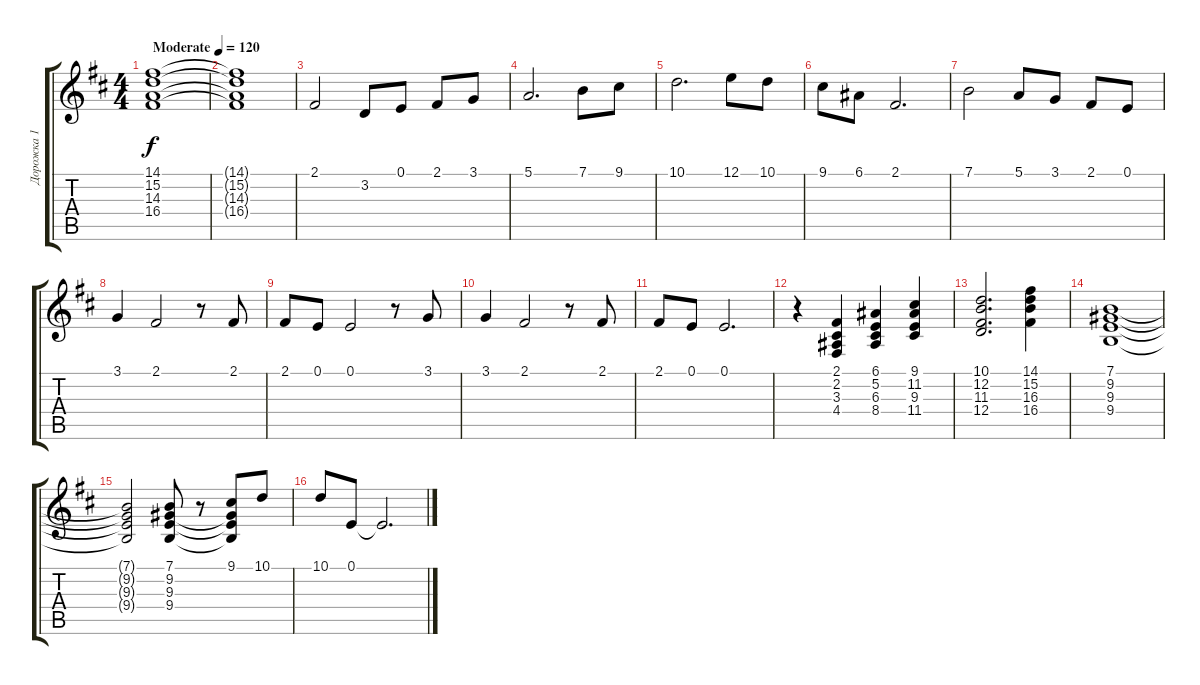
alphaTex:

\track ("Дорожка 1" "Дорожка 1") {instrument synthvoice}
\staff {score tabs}
\tuning (E4 B3 G3 D3 A2 E2) {hide}
\ts (4 4)
\tempo (120 "Moderate")
\clef g2
\ks d
(14.1 15.2 14.3 16.4).1{dy f instrument synthvoice} |
(14.1{t} 15.2{t} 14.3{t} 16.4{t}).1 |
2.1.2 3.2.8 0.1.8 2.1.8 3.1.8 |
5.1.2{d} 7.1.8 9.1.8 |
10.1.2{d} 12.1.8 10.1.8 |
9.1.8 6.1.8 2.1.2{d} |
7.1.2 5.1.8 3.1.8 2.1.8 0.1.8 |
3.1.4 2.1.2 r.8 2.1.8 |
2.1.8 0.1.8 0.1.2 r.8 3.1.8 |
3.1.4 2.1.2 r.8 2.1.8 |
2.1.8 0.1.8 0.1.2{d} |
r.4 (2.1 2.2 3.3 4.4).4 (6.1 5.2 6.3 8.4).4 (9.1 11.2 9.3 11.4).4 |
(10.1 12.2 11.3 12.4).2{d} (14.1 15.2 16.3 16.4).4 |
(7.1 9.2 9.3 9.4).1 |
(7.1{t} 9.2{t} 9.3{t} 9.4{t}).2 (7.1 9.2 9.3 9.4).8 r.8 (9.1 9.2{t} 9.3{t} 9.4{t}).8 10.1.8 |
10.1.8 0.1.8 0.1{t}.2{d}
